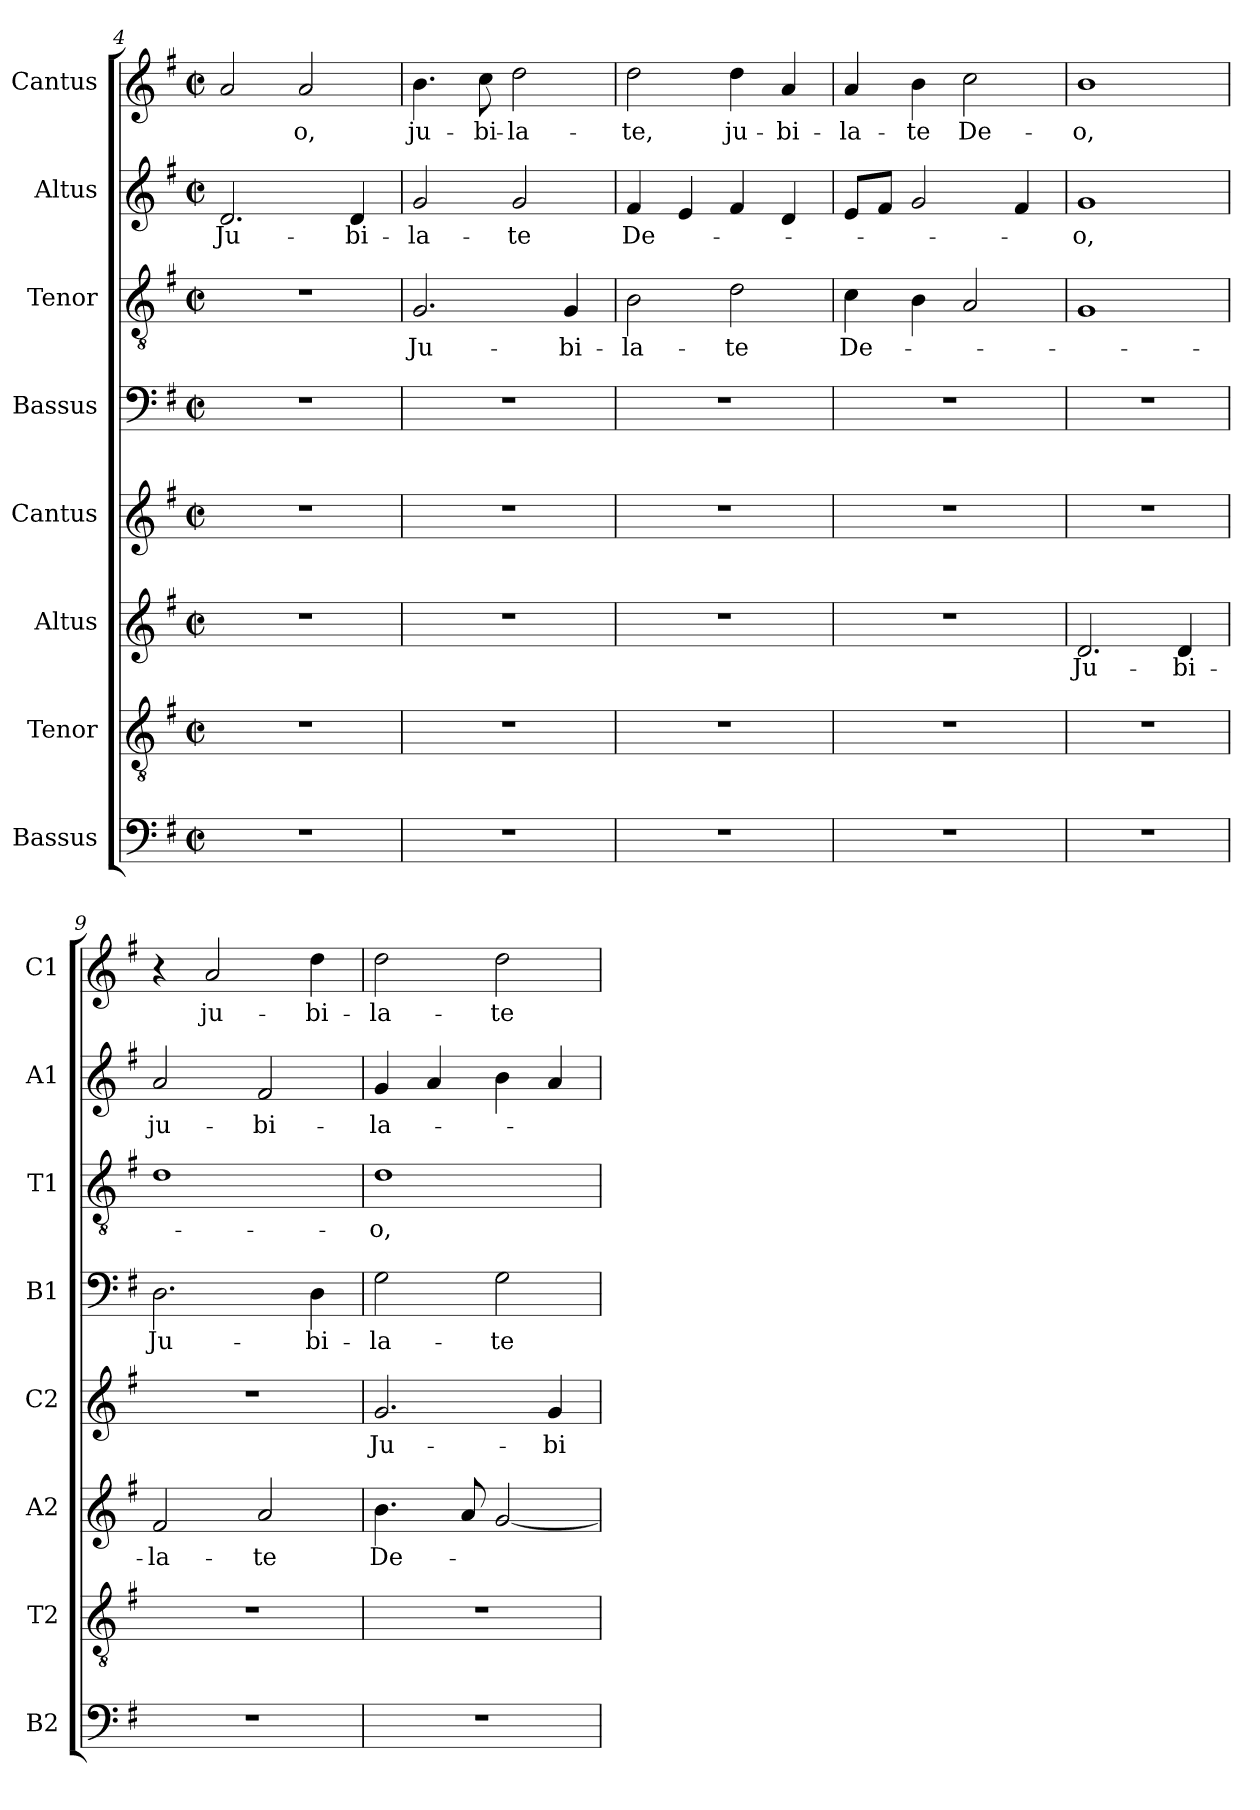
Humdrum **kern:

**kern	**kern	**kern	**text	**kern	**text	**kern	**text	**kern	**text	**kern	**text	**kern	**text
*part8	*part7	*part6	*part6	*part5	*part5	*part4	*part4	*part3	*part3	*part2	*part2	*part1	*part1
*staff8	*staff7	*staff6	*staff6	*staff5	*staff5	*staff4	*staff4	*staff3	*staff3	*staff2	*staff2	*staff1	*staff1
*I"Bassus	*I"Tenor	*I"Altus	*	*I"Cantus	*	*I"Bassus	*	*I"Tenor	*	*I"Altus	*	*I"Cantus	*
*I'B2	*I'T2	*I'A2	*	*I'C2	*	*I'B1	*	*I'T1	*	*I'A1	*	*I'C1	*
*clefF4	*clefGv2	*clefG2	*	*clefG2	*	*clefF4	*	*clefGv2	*	*clefG2	*	*clefG2	*
*k[f#]	*k[f#]	*k[f#]	*	*k[f#]	*	*k[f#]	*	*k[f#]	*	*k[f#]	*	*k[f#]	*
*G:	*G:	*G:	*	*G:	*	*G:	*	*G:	*	*G:	*	*G:	*
*M2/2	*M2/2	*M2/2	*	*M2/2	*	*M2/2	*	*M2/2	*	*M2/2	*	*M2/2	*
*met(c|)	*met(c|)	*met(c|)	*	*met(c|)	*	*met(c|)	*	*met(c|)	*	*met(c|)	*	*met(c|)	*
=4	=4	=4	=4	=4	=4	=4	=4	=4	=4	=4	=4	=4	=4
!	!	!	!	!	!	!	!	!	!	!	!LO:LY:b	!	!
1r	1r	1r	.	1r	.	1r	.	1r	.	2.d/	Ju-	2a/	.
!	!	!	!	!	!	!	!	!	!	!	!	!	!LO:LY:b
.	.	.	.	.	.	.	.	.	.	.	.	2a/	-o,
!	!	!	!	!	!	!	!	!	!	!	!LO:LY:b	!	!
.	.	.	.	.	.	.	.	.	.	4d/	-bi-	.	.
=5	=5	=5	=5	=5	=5	=5	=5	=5	=5	=5	=5	=5	=5
!	!	!	!	!	!	!	!	!	!LO:LY:b	!	!LO:LY:b	!	!LO:LY:b
1r	1r	1r	.	1r	.	1r	.	2.G/	Ju-	2g/	-la-	4.b\	ju-
!	!	!	!	!	!	!	!	!	!	!	!	!	!LO:LY:b
.	.	.	.	.	.	.	.	.	.	.	.	8cc\	-bi-
!	!	!	!	!	!	!	!	!	!	!	!LO:LY:b	!	!LO:LY:b
.	.	.	.	.	.	.	.	.	.	2g/	-te	2dd\	-la-
!	!	!	!	!	!	!	!	!	!LO:LY:b	!	!	!	!
.	.	.	.	.	.	.	.	4G/	-bi-	.	.	.	.
=6	=6	=6	=6	=6	=6	=6	=6	=6	=6	=6	=6	=6	=6
!	!	!	!	!	!	!	!	!	!LO:LY:b	!	!LO:LY:b	!	!LO:LY:b
1r	1r	1r	.	1r	.	1r	.	2B\	-la-	4f#/	De-	2dd\	-te,
.	.	.	.	.	.	.	.	.	.	4e/	.	.	.
!	!	!	!	!	!	!	!	!	!LO:LY:b	!	!	!	!LO:LY:b
.	.	.	.	.	.	.	.	2d\	-te	4f#/	.	4dd\	ju-
!	!	!	!	!	!	!	!	!	!	!	!	!	!LO:LY:b
.	.	.	.	.	.	.	.	.	.	4d/	.	4a/	-bi-
!!LO:PB:g=z
=7	=7	=7	=7	=7	=7	=7	=7	=7	=7	=7	=7	=7	=7
!	!	!	!	!	!	!	!	!	!LO:LY:b	!	!	!	!LO:LY:b
1r	1r	1r	.	1r	.	1r	.	4c\	De-	8e/L	.	4a/	-la-
.	.	.	.	.	.	.	.	.	.	8f#/J	.	.	.
!	!	!	!	!	!	!	!	!	!	!	!	!	!LO:LY:b
.	.	.	.	.	.	.	.	4B\	.	2g/	.	4b\	-te
!	!	!	!	!	!	!	!	!	!	!	!	!	!LO:LY:b
.	.	.	.	.	.	.	.	2A/	.	.	.	2cc\	De-
.	.	.	.	.	.	.	.	.	.	4f#/	.	.	.
=8	=8	=8	=8	=8	=8	=8	=8	=8	=8	=8	=8	=8	=8
!	!	!	!LO:LY:b	!	!	!	!	!	!	!	!LO:LY:b	!	!LO:LY:b
1r	1r	2.d/	Ju-	1r	.	1r	.	1G	.	1g	-o,	1b	-o,
!	!	!	!LO:LY:b	!	!	!	!	!	!	!	!	!	!
.	.	4d/	-bi-	.	.	.	.	.	.	.	.	.	.
=9	=9	=9	=9	=9	=9	=9	=9	=9	=9	=9	=9	=9	=9
!	!	!	!LO:LY:b	!	!	!	!LO:LY:b	!	!	!	!LO:LY:b	!	!
1r	1r	2f#/	-la-	1r	.	2.D\	Ju-	1d	.	2a/	ju-	4r	.
!	!	!	!	!	!	!	!	!	!	!	!	!	!LO:LY:b
.	.	.	.	.	.	.	.	.	.	.	.	2a/	ju-
!	!	!	!LO:LY:b	!	!	!	!	!	!	!	!LO:LY:b	!	!
.	.	2a/	-te	.	.	.	.	.	.	2f#/	-bi-	.	.
!	!	!	!	!	!	!	!LO:LY:b	!	!	!	!	!	!LO:LY:b
.	.	.	.	.	.	4D\	-bi-	.	.	.	.	4dd\	-bi-
=10	=10	=10	=10	=10	=10	=10	=10	=10	=10	=10	=10	=10	=10
!	!	!	!LO:LY:b	!	!LO:LY:b	!	!LO:LY:b	!	!LO:LY:b	!	!LO:LY:b	!	!LO:LY:b
1r	1r	4.b\	De-	2.g/	Ju-	2G\	-la-	1d	-o,	4g/	-la-	2dd\	-la-
.	.	.	.	.	.	.	.	.	.	4a/	.	.	.
.	.	8a/	.	.	.	.	.	.	.	.	.	.	.
!	!	!	!	!	!	!	!LO:LY:b	!	!	!	!	!	!LO:LY:b
.	.	[2g/	.	.	.	2G\	-te	.	.	4b\	.	2dd\	-te
!	!	!	!	!	!LO:LY:b	!	!	!	!	!	!	!	!
.	.	.	.	4g/	-bi-	.	.	.	.	4a/	.	.	.
=	=	=	=	=	=	=	=	=	=	=	=	=	=
*-	*-	*-	*-	*-	*-	*-	*-	*-	*-	*-	*-	*-	*-
